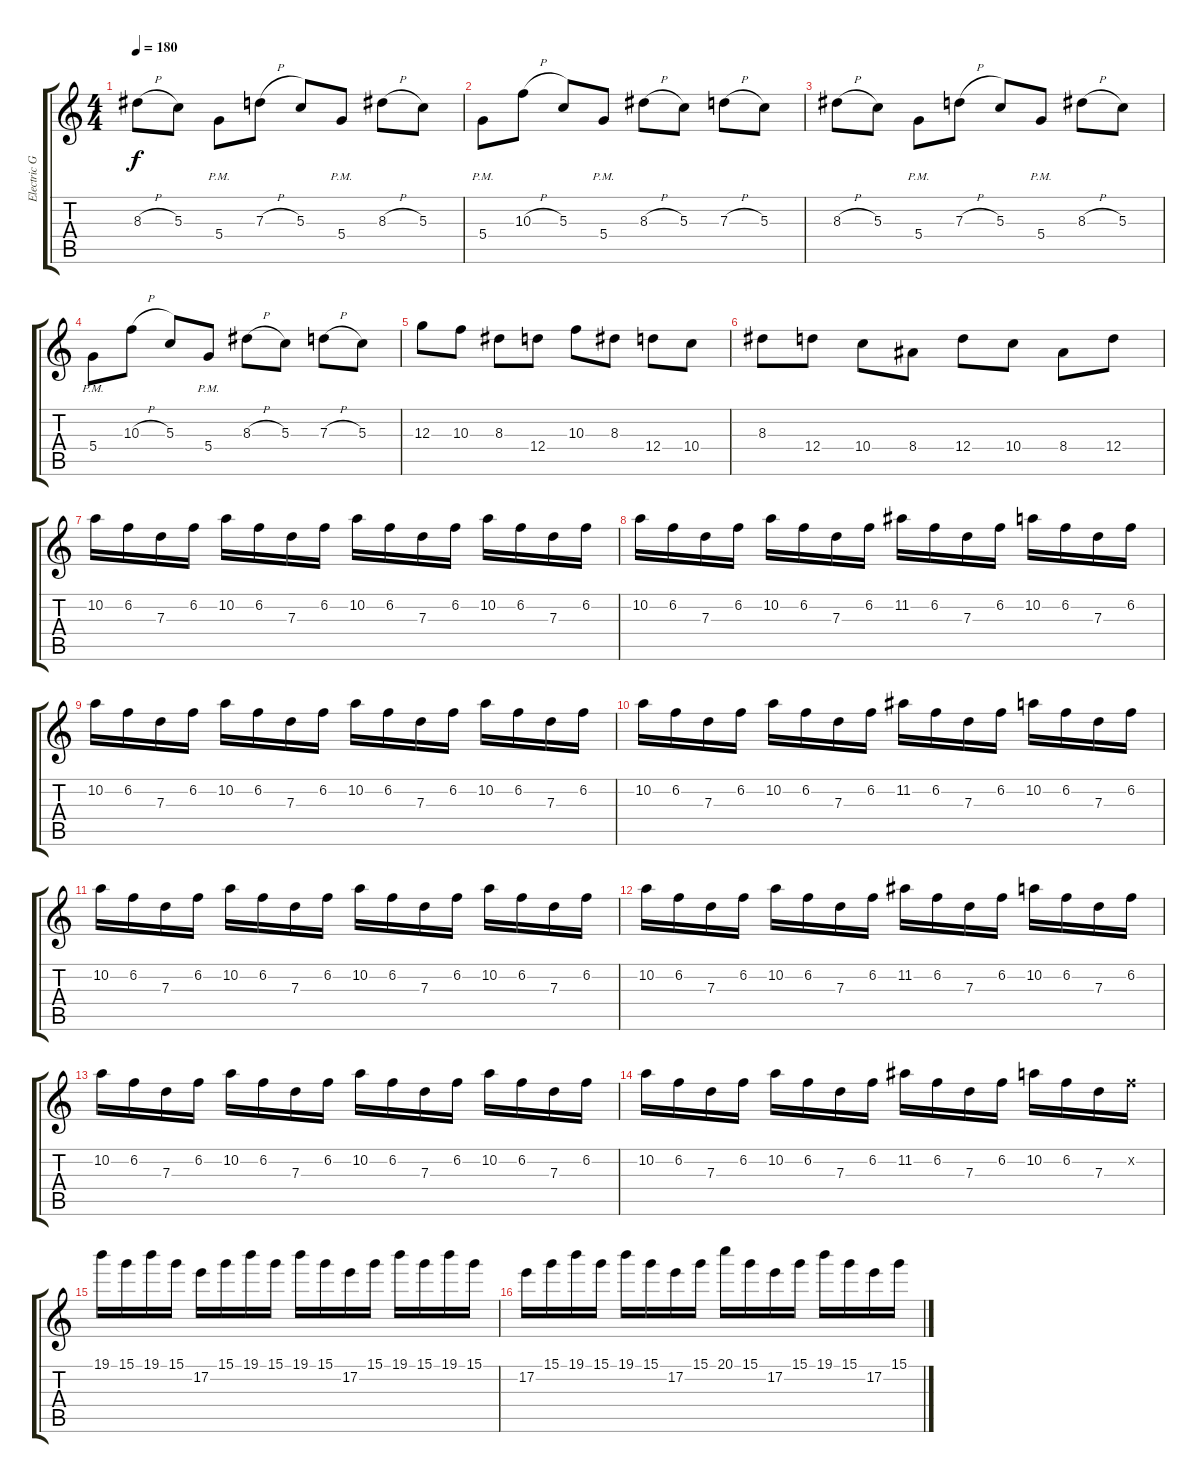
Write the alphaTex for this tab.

\track ("Electric Guitar (Pitrelli)" "Electric G") {instrument distortionguitar}
\staff {score tabs}
\tuning (E4 B3 G3 D3 A2 E2) {hide}
\ts (4 4)
\tempo 180
\clef g2
\ks c
8.3{h}.8{dy f} 5.3.8 5.4{pm}.8 7.3{h}.8 5.3.8 5.4{pm}.8 8.3{h}.8 5.3.8 |
5.4{pm}.8 10.3{h}.8 5.3.8 5.4{pm}.8 8.3{h}.8 5.3.8 7.3{h}.8 5.3.8 |
8.3{h}.8 5.3.8 5.4{pm}.8 7.3{h}.8 5.3.8 5.4{pm}.8 8.3{h}.8 5.3.8 |
5.4{pm}.8 10.3{h}.8 5.3.8 5.4{pm}.8 8.3{h}.8 5.3.8 7.3{h}.8 5.3.8 |
12.3.8 10.3.8 8.3.8 12.4.8 10.3.8 8.3.8 12.4.8 10.4.8 |
8.3.8 12.4.8 10.4.8 8.4.8 12.4.8 10.4.8 8.4.8 12.4.8 |
10.2.16 6.2.16 7.3.16 6.2.16 10.2.16 6.2.16 7.3.16 6.2.16 10.2.16 6.2.16 7.3.16 6.2.16 10.2.16 6.2.16 7.3.16 6.2.16 |
10.2.16 6.2.16 7.3.16 6.2.16 10.2.16 6.2.16 7.3.16 6.2.16 11.2.16 6.2.16 7.3.16 6.2.16 10.2.16 6.2.16 7.3.16 6.2.16 |
10.2.16 6.2.16 7.3.16 6.2.16 10.2.16 6.2.16 7.3.16 6.2.16 10.2.16 6.2.16 7.3.16 6.2.16 10.2.16 6.2.16 7.3.16 6.2.16 |
10.2.16 6.2.16 7.3.16 6.2.16 10.2.16 6.2.16 7.3.16 6.2.16 11.2.16 6.2.16 7.3.16 6.2.16 10.2.16 6.2.16 7.3.16 6.2.16 |
10.2.16 6.2.16 7.3.16 6.2.16 10.2.16 6.2.16 7.3.16 6.2.16 10.2.16 6.2.16 7.3.16 6.2.16 10.2.16 6.2.16 7.3.16 6.2.16 |
10.2.16 6.2.16 7.3.16 6.2.16 10.2.16 6.2.16 7.3.16 6.2.16 11.2.16 6.2.16 7.3.16 6.2.16 10.2.16 6.2.16 7.3.16 6.2.16 |
10.2.16 6.2.16 7.3.16 6.2.16 10.2.16 6.2.16 7.3.16 6.2.16 10.2.16 6.2.16 7.3.16 6.2.16 10.2.16 6.2.16 7.3.16 6.2.16 |
10.2.16 6.2.16 7.3.16 6.2.16 10.2.16 6.2.16 7.3.16 6.2.16 11.2.16 6.2.16 7.3.16 6.2.16 10.2.16 6.2.16 7.3.16 6.2{x}.16 |
19.1.16 15.1.16 19.1.16 15.1.16 17.2.16 15.1.16 19.1.16 15.1.16 19.1.16 15.1.16 17.2.16 15.1.16 19.1.16 15.1.16 19.1.16 15.1.16 |
17.2.16 15.1.16 19.1.16 15.1.16 19.1.16 15.1.16 17.2.16 15.1.16 20.1.16 15.1.16 17.2.16 15.1.16 19.1.16 15.1.16 17.2.16 15.1.16
